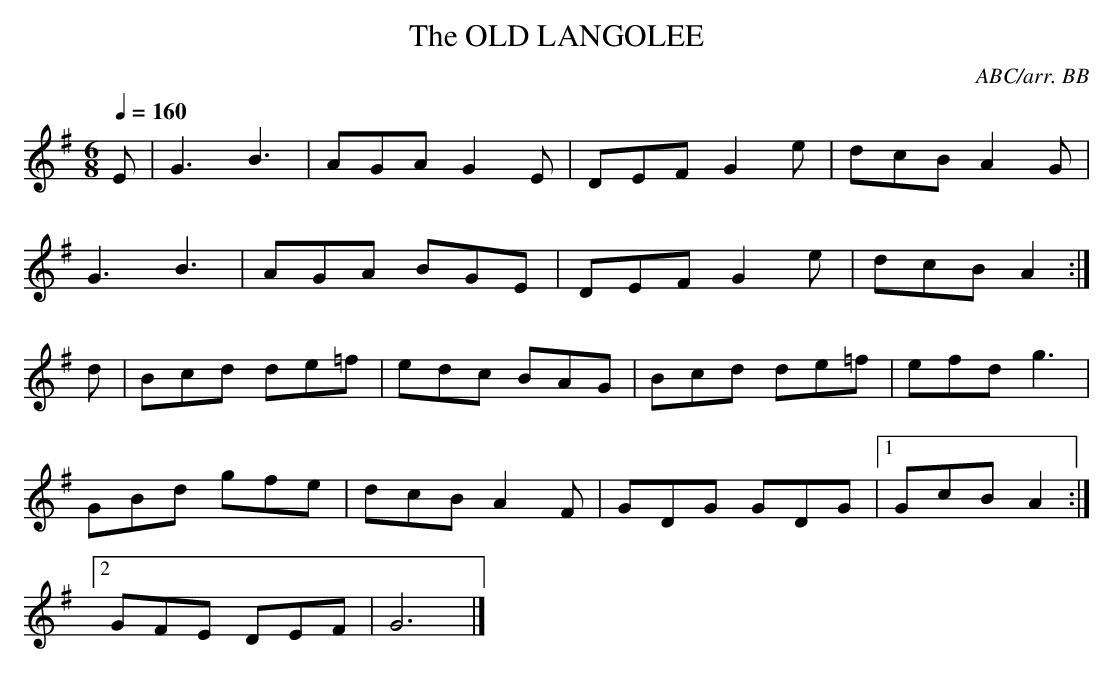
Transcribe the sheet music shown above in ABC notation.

X:1
T:OLD LANGOLEE, The
C:ABC/arr. BB
L:1/8
M:6/8
Q:1/4=160
K:G % source key D
E|G3 B3|AGA G2E|DEF G2e|dcB A2G|
G3 B3|AGA BGE|DEF G2e|dcB A2 :|
d|Bcd de=f|edc BAG|Bcd de=f|efd g3|
GBd gfe|dcB A2F|GDG GDG|1 GcB A2 :|
[2 GFE DEF|G6|]
